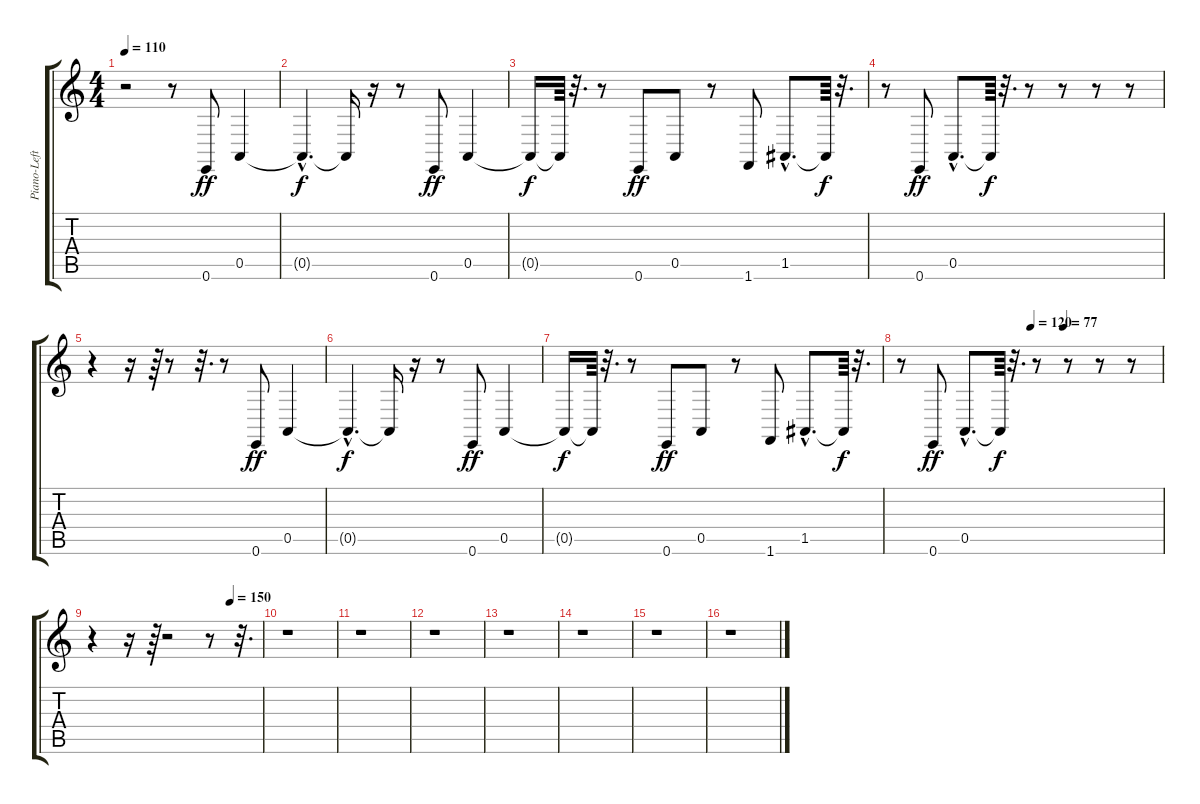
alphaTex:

\track ("Piano-Left Hand" "Piano-Left") {instrument acousticgrandpiano}
\staff {score tabs}
\tuning (E4 B3 G3 D3 A2 E2) {hide}
\ts (4 4)
\tempo 110
\clef g2
\ks c
r.2{dy ff instrument acousticgrandpiano} r.8 0.6.8 0.5.4 |
0.5{hac t}.4{d dy f} 0.5{t}.16 r.16 r.8 0.6.8{dy ff} 0.5.4 |
0.5{t}.16{dy f} 0.5{t}.64 r.32{d} r.8 0.6.8{dy ff} 0.5.8 r.8 1.6.8 1.5{hac}.8{d} 1.5{t}.64{dy f} r.32{d} |
r.8 0.6.8{dy ff} 0.5{hac}.8{d} 0.5{t}.64{dy f} r.32{d} r.8 r.8 r.8 r.8 |
r.4 r.16 r.64 r.8 r.32{d} r.8 0.6.8{dy ff} 0.5.4 |
0.5{hac t}.4{d dy f} 0.5{t}.16 r.16 r.8 0.6.8{dy ff} 0.5.4 |
0.5{t}.16{dy f} 0.5{t}.64 r.32{d} r.8 0.6.8{dy ff} 0.5.8 r.8 1.6.8 1.5{hac}.8{d} 1.5{t}.64{dy f} r.32{d} |
\tempo (120 0.5)
\tempo (77 0.625)
r.8 0.6.8{dy ff} 0.5{hac}.8{d} 0.5{t}.64{dy f} r.32{d} r.8 r.8 r.8 r.8 |
\tempo (150 0.8125)
r.4 r.16 r.64 r.2 r.8 r.32{d} |
r.1 |
r.1 |
r.1 |
r.1 |
r.1 |
r.1 |
r.1
